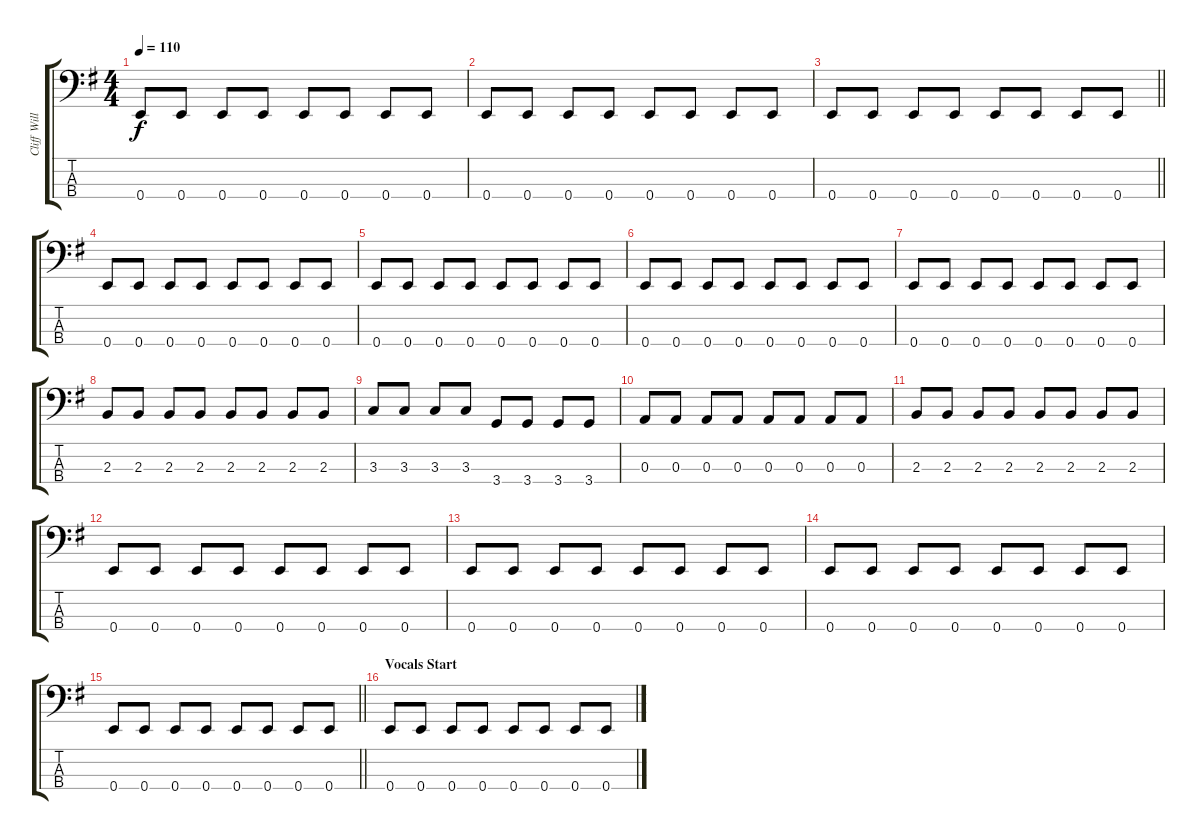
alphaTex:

\track ("Cliff Williams (Bass)" "Cliff Will") {instrument electricbassfinger}
\staff {score tabs}
\tuning (G2 D2 A1 E1) {hide}
\ts (4 4)
\tempo 110
\clef f4
\ks g
0.4.8{dy f} 0.4.8 0.4.8 0.4.8 0.4.8 0.4.8 0.4.8 0.4.8 |
0.4.8 0.4.8 0.4.8 0.4.8 0.4.8 0.4.8 0.4.8 0.4.8 |
\barLineRight lightlight
0.4.8 0.4.8 0.4.8 0.4.8 0.4.8 0.4.8 0.4.8 0.4.8 |
0.4.8 0.4.8 0.4.8 0.4.8 0.4.8 0.4.8 0.4.8 0.4.8 |
0.4.8 0.4.8 0.4.8 0.4.8 0.4.8 0.4.8 0.4.8 0.4.8 |
0.4.8 0.4.8 0.4.8 0.4.8 0.4.8 0.4.8 0.4.8 0.4.8 |
0.4.8 0.4.8 0.4.8 0.4.8 0.4.8 0.4.8 0.4.8 0.4.8 |
2.3.8 2.3.8 2.3.8 2.3.8 2.3.8 2.3.8 2.3.8 2.3.8 |
3.3.8 3.3.8 3.3.8 3.3.8 3.4.8 3.4.8 3.4.8 3.4.8 |
0.3.8 0.3.8 0.3.8 0.3.8 0.3.8 0.3.8 0.3.8 0.3.8 |
2.3.8 2.3.8 2.3.8 2.3.8 2.3.8 2.3.8 2.3.8 2.3.8 |
0.4.8 0.4.8 0.4.8 0.4.8 0.4.8 0.4.8 0.4.8 0.4.8 |
0.4.8 0.4.8 0.4.8 0.4.8 0.4.8 0.4.8 0.4.8 0.4.8 |
0.4.8 0.4.8 0.4.8 0.4.8 0.4.8 0.4.8 0.4.8 0.4.8 |
\barLineRight lightlight
0.4.8 0.4.8 0.4.8 0.4.8 0.4.8 0.4.8 0.4.8 0.4.8 |
\section ("" "Vocals Start")
0.4.8 0.4.8 0.4.8 0.4.8 0.4.8 0.4.8 0.4.8 0.4.8
